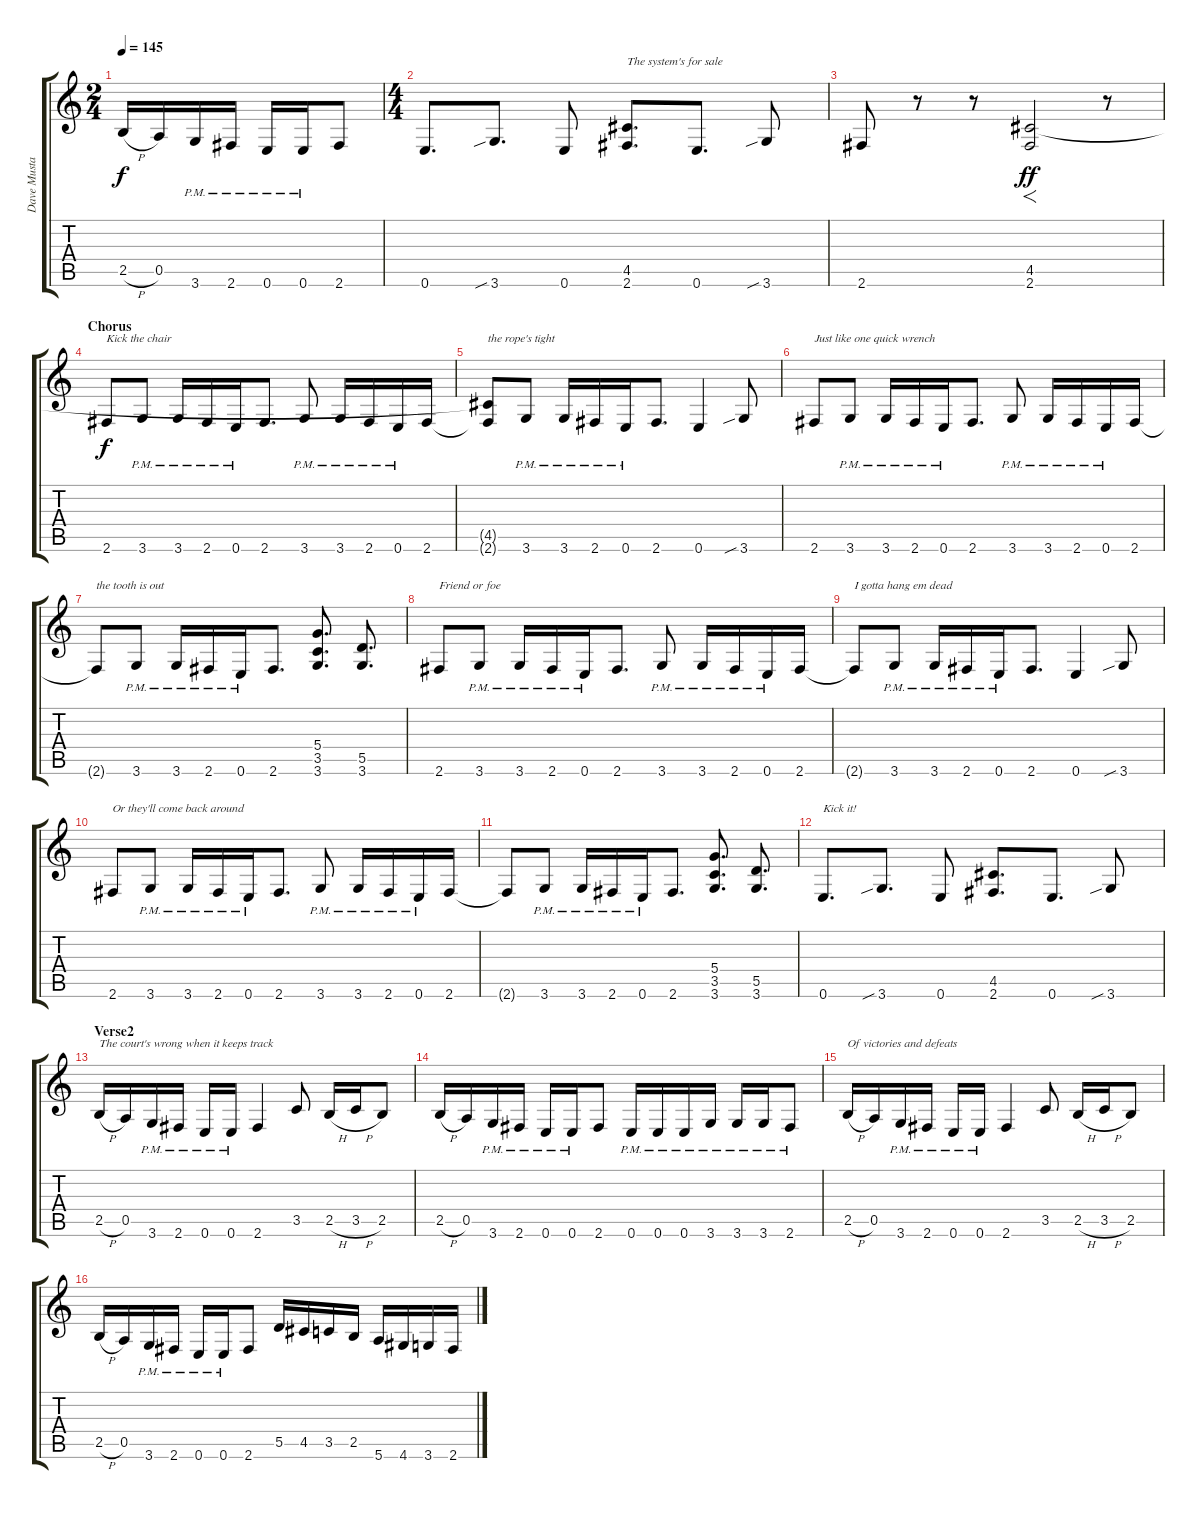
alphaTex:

\track ("Dave Mustaine" "Dave Musta") {instrument distortionguitar}
\staff {score tabs}
\tuning (E4 B3 G3 D3 A2 E2) {hide}
\ts (2 4)
\tempo 145
\clef g2
\ks c
2.5{h}.16{dy f} 0.5.16 3.6{pm}.16 2.6{pm}.16 0.6{pm}.16 0.6{pm}.16 2.6.8 |
\ts (4 4)
0.6.8{d} 3.6{sib}.8{d} 0.6.8 (4.5 2.6).8{d txt "The system's for sale"} 0.6.8{d} 3.6{sib}.8 |
2.6.8 r.8 r.8 (4.5 2.6).2{f dy ff} r.8 |
\section ("" "Chorus")
2.6.8{txt "Kick the chair" dy f} 3.6{pm}.8 3.6{pm}.16 2.6{pm}.16 0.6{pm}.16 2.6.8{d} 3.6{pm}.8 3.6{pm}.16 2.6{pm}.16 0.6{pm}.16 2.6.16 |
(4.5{t} 2.6{t}).8{txt "the rope's tight"} 3.6{pm}.8 3.6{pm}.16 2.6{pm}.16 0.6{pm}.16 2.6.8{d} 0.6.4 3.6{sib}.8 |
2.6.8{txt "Just like one quick wrench"} 3.6{pm}.8 3.6{pm}.16 2.6{pm}.16 0.6{pm}.16 2.6.8{d} 3.6{pm}.8 3.6{pm}.16 2.6{pm}.16 0.6{pm}.16 2.6.16 |
2.6{t}.8{txt "the tooth is out"} 3.6{pm}.8 3.6{pm}.16 2.6{pm}.16 0.6{pm}.16 2.6.8{d} (5.4 3.5 3.6).8{d} (5.5 3.6).8{d} |
2.6.8{txt "Friend or foe"} 3.6{pm}.8 3.6{pm}.16 2.6{pm}.16 0.6{pm}.16 2.6.8{d} 3.6{pm}.8 3.6{pm}.16 2.6{pm}.16 0.6{pm}.16 2.6.16 |
2.6{t}.8{txt "I gotta hang em dead"} 3.6{pm}.8 3.6{pm}.16 2.6{pm}.16 0.6{pm}.16 2.6.8{d} 0.6.4 3.6{sib}.8 |
2.6.8{txt "Or they'll come back around"} 3.6{pm}.8 3.6{pm}.16 2.6{pm}.16 0.6{pm}.16 2.6.8{d} 3.6{pm}.8 3.6{pm}.16 2.6{pm}.16 0.6{pm}.16 2.6.16 |
2.6{t}.8 3.6{pm}.8 3.6{pm}.16 2.6{pm}.16 0.6{pm}.16 2.6.8{d} (5.4 3.5 3.6).8{d} (5.5 3.6).8{d} |
0.6.8{d txt "Kick it!"} 3.6{sib}.8{d} 0.6.8 (4.5 2.6).8{d} 0.6.8{d} 3.6{sib}.8 |
\section ("" "Verse2")
2.5{h}.16{txt "The court's wrong when it keeps track"} 0.5.16 3.6{pm}.16 2.6{pm}.16 0.6{pm}.16 0.6{pm}.16 2.6.4 3.5.8 2.5{h}.16 3.5{h}.16 2.5.8 |
2.5{h}.16 0.5.16 3.6{pm}.16 2.6{pm}.16 0.6{pm}.16 0.6{pm}.16 2.6.8 0.6{pm}.16 0.6{pm}.16 0.6{pm}.16 3.6{pm}.16 3.6{pm}.16 3.6{pm}.16 2.6{pm}.8 |
2.5{h}.16{txt "Of victories and defeats"} 0.5.16 3.6{pm}.16 2.6{pm}.16 0.6{pm}.16 0.6{pm}.16 2.6.4 3.5.8 2.5{h}.16 3.5{h}.16 2.5.8 |
2.5{h}.16 0.5.16 3.6{pm}.16 2.6{pm}.16 0.6{pm}.16 0.6{pm}.16 2.6.8 5.5.16 4.5.16 3.5.16 2.5.16 5.6.16 4.6.16 3.6.16 2.6.16
